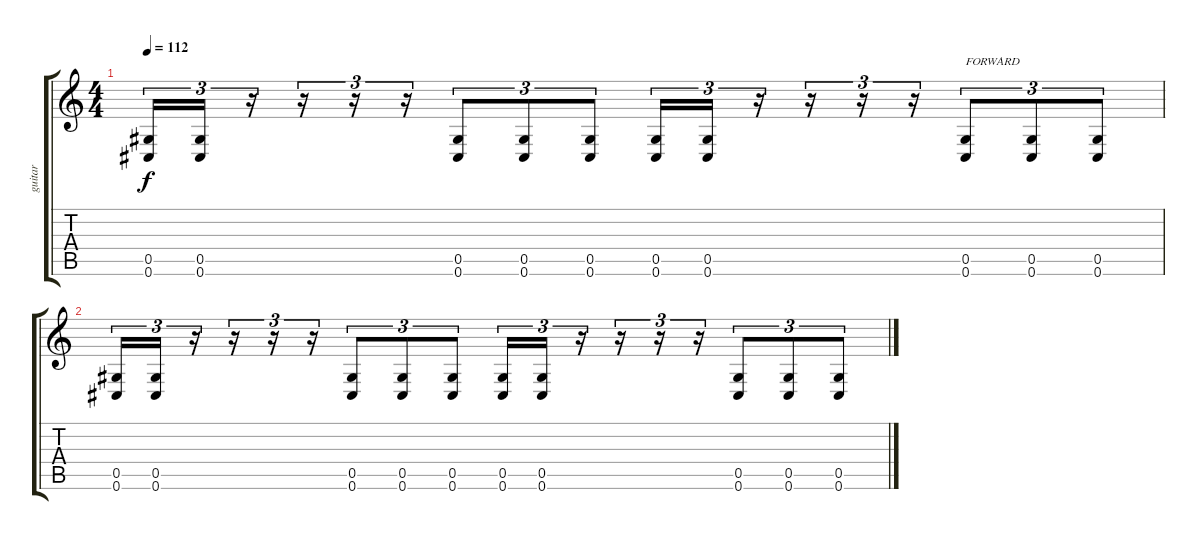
\track ("guitar" "guitar") {instrument distortionguitar}
\staff {score tabs}
\tuning (Eb4 Bb3 Gb3 Db3 Ab2 Db2) {hide}
\ts (4 4)
\tempo 112
\clef g2
\ks c
(0.5 0.6).16{tu (3 2) dy f} (0.5 0.6).16{tu (3 2)} r.16{tu (3 2)} r.16{tu (3 2)} r.16{tu (3 2)} r.16{tu (3 2)} (0.5 0.6).8{tu (3 2)} (0.5 0.6).8{tu (3 2)} (0.5 0.6).8{tu (3 2)} (0.5 0.6).16{tu (3 2)} (0.5 0.6).16{tu (3 2)} r.16{tu (3 2)} r.16{tu (3 2)} r.16{tu (3 2)} r.16{tu (3 2)} (0.5 0.6).8{tu (3 2) txt "FORWARD"} (0.5 0.6).8{tu (3 2)} (0.5 0.6).8{tu (3 2)} |
(0.5 0.6).16{tu (3 2)} (0.5 0.6).16{tu (3 2)} r.16{tu (3 2)} r.16{tu (3 2)} r.16{tu (3 2)} r.16{tu (3 2)} (0.5 0.6).8{tu (3 2)} (0.5 0.6).8{tu (3 2)} (0.5 0.6).8{tu (3 2)} (0.5 0.6).16{tu (3 2)} (0.5 0.6).16{tu (3 2)} r.16{tu (3 2)} r.16{tu (3 2)} r.16{tu (3 2)} r.16{tu (3 2)} (0.5 0.6).8{tu (3 2)} (0.5 0.6).8{tu (3 2)} (0.5 0.6).8{tu (3 2)}
